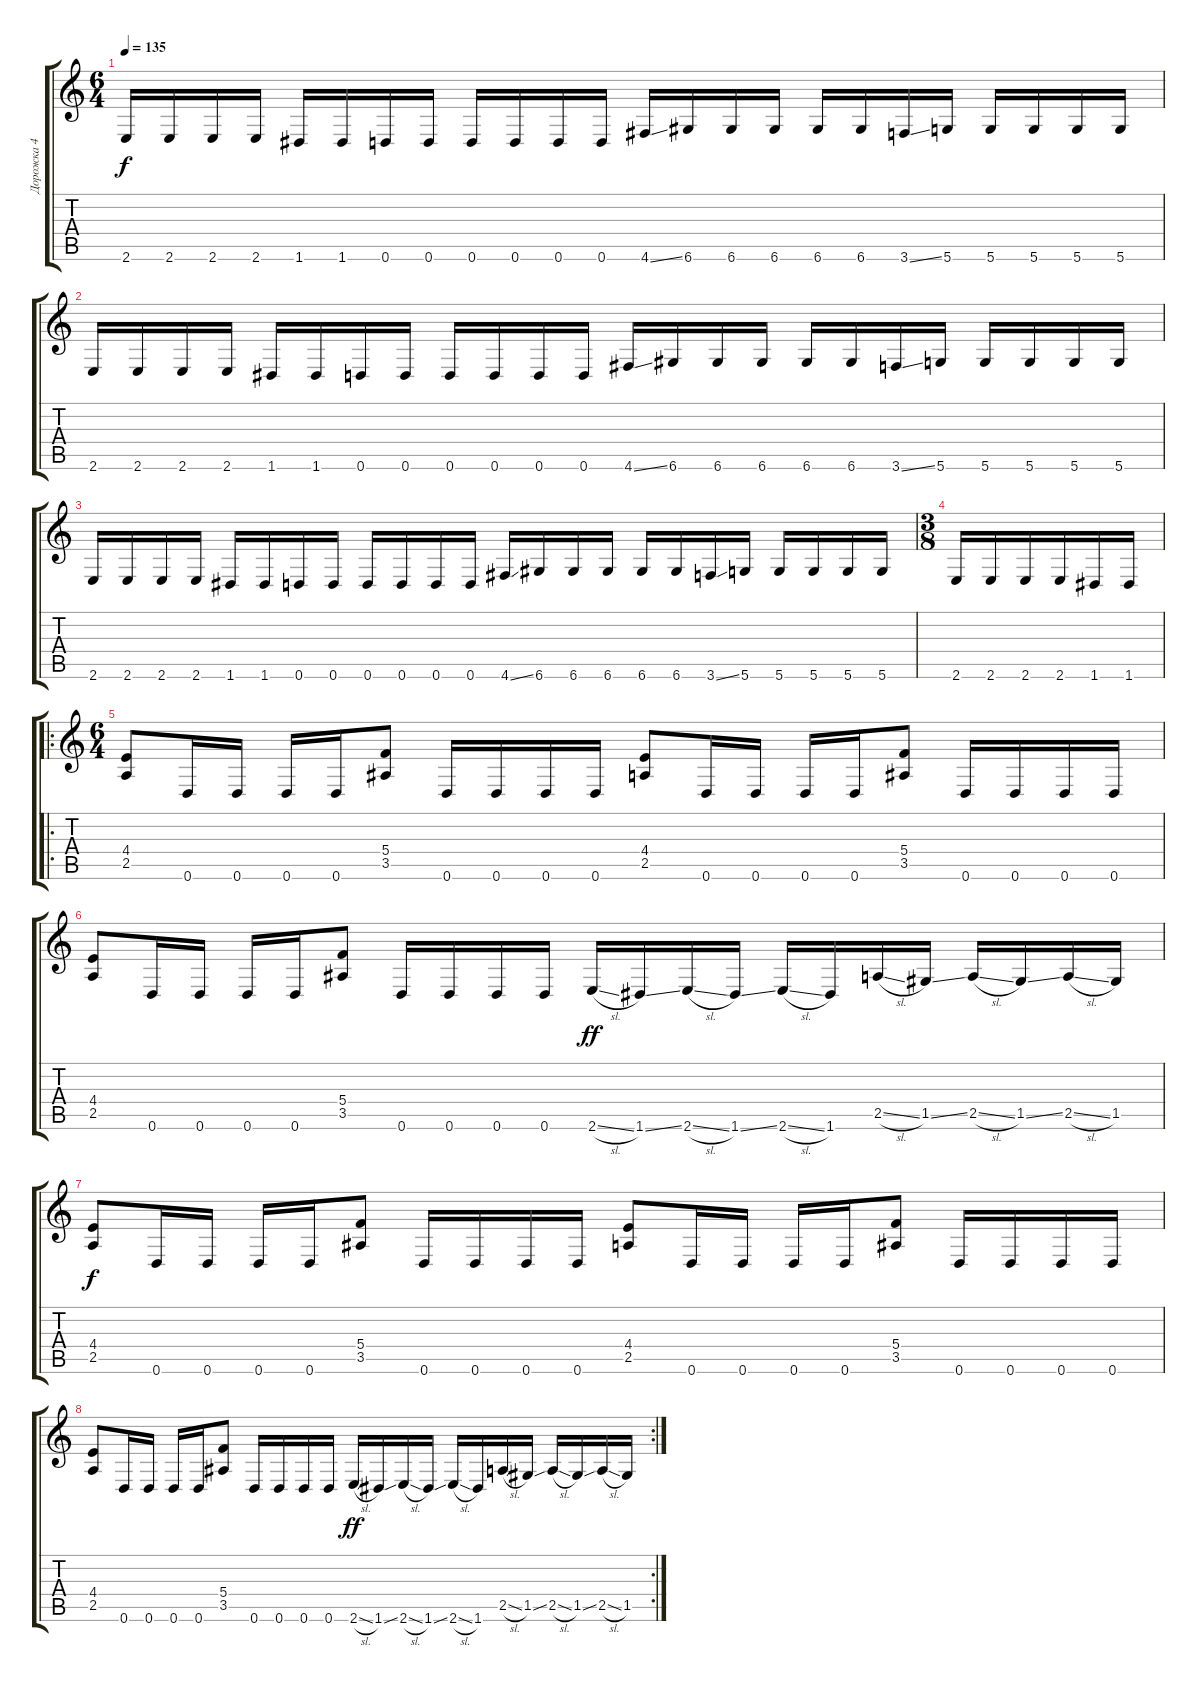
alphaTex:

\track ("Дорожка 4" "Дорожка 4") {instrument overdrivenguitar}
\staff {score tabs}
\tuning (D4 A3 F3 C3 G2 D2) {hide}
\ts (6 4)
\tempo 135
\clef g2
\ks c
2.6.16{dy f} 2.6.16 2.6.16 2.6.16 1.6.16 1.6.16 0.6.16 0.6.16 0.6.16 0.6.16 0.6.16 0.6.16 4.6{ss}.16 6.6.16 6.6.16 6.6.16 6.6.16 6.6.16 3.6{ss}.16 5.6.16 5.6.16 5.6.16 5.6.16 5.6.16 |
2.6.16 2.6.16 2.6.16 2.6.16 1.6.16 1.6.16 0.6.16 0.6.16 0.6.16 0.6.16 0.6.16 0.6.16 4.6{ss}.16 6.6.16 6.6.16 6.6.16 6.6.16 6.6.16 3.6{ss}.16 5.6.16 5.6.16 5.6.16 5.6.16 5.6.16 |
2.6.16 2.6.16 2.6.16 2.6.16 1.6.16 1.6.16 0.6.16 0.6.16 0.6.16 0.6.16 0.6.16 0.6.16 4.6{ss}.16 6.6.16 6.6.16 6.6.16 6.6.16 6.6.16 3.6{ss}.16 5.6.16 5.6.16 5.6.16 5.6.16 5.6.16 |
\ts (3 8)
2.6.16 2.6.16 2.6.16 2.6.16 1.6.16 1.6.16 |
\ro
\ts (6 4)
(4.4 2.5).8 0.6.16 0.6.16 0.6.16 0.6.16 (5.4 3.5).8 0.6.16 0.6.16 0.6.16 0.6.16 (4.4 2.5).8 0.6.16 0.6.16 0.6.16 0.6.16 (5.4 3.5).8 0.6.16 0.6.16 0.6.16 0.6.16 |
(4.4 2.5).8 0.6.16 0.6.16 0.6.16 0.6.16 (5.4 3.5).8 0.6.16 0.6.16 0.6.16 0.6.16 2.6{sl}.16{dy ff} 1.6{ss}.16 2.6{sl}.16 1.6{ss}.16 2.6{sl}.16 1.6.16 2.5{sl}.16 1.5{ss}.16 2.5{sl}.16 1.5{ss}.16 2.5{sl}.16 1.5.16 |
(4.4 2.5).8{dy f} 0.6.16 0.6.16 0.6.16 0.6.16 (5.4 3.5).8 0.6.16 0.6.16 0.6.16 0.6.16 (4.4 2.5).8 0.6.16 0.6.16 0.6.16 0.6.16 (5.4 3.5).8 0.6.16 0.6.16 0.6.16 0.6.16 |
\rc 2
(4.4 2.5).8 0.6.16 0.6.16 0.6.16 0.6.16 (5.4 3.5).8 0.6.16 0.6.16 0.6.16 0.6.16 2.6{sl}.16{dy ff} 1.6{ss}.16 2.6{sl}.16 1.6{ss}.16 2.6{sl}.16 1.6.16 2.5{sl}.16 1.5{ss}.16 2.5{sl}.16 1.5{ss}.16 2.5{sl}.16 1.5.16
